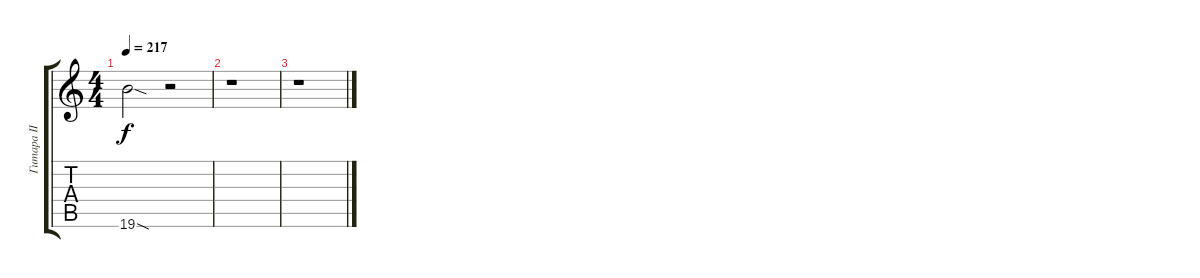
\track ("Гитара II" "Гитара II") {instrument distortionguitar}
\staff {score tabs}
\tuning (E4 B3 G3 D3 A2 E2) {hide}
\ts (4 4)
\tempo 217
\clef g2
\ks c
19.6{sod}.2{dy f} r.2 |
r.1 |
r.1
